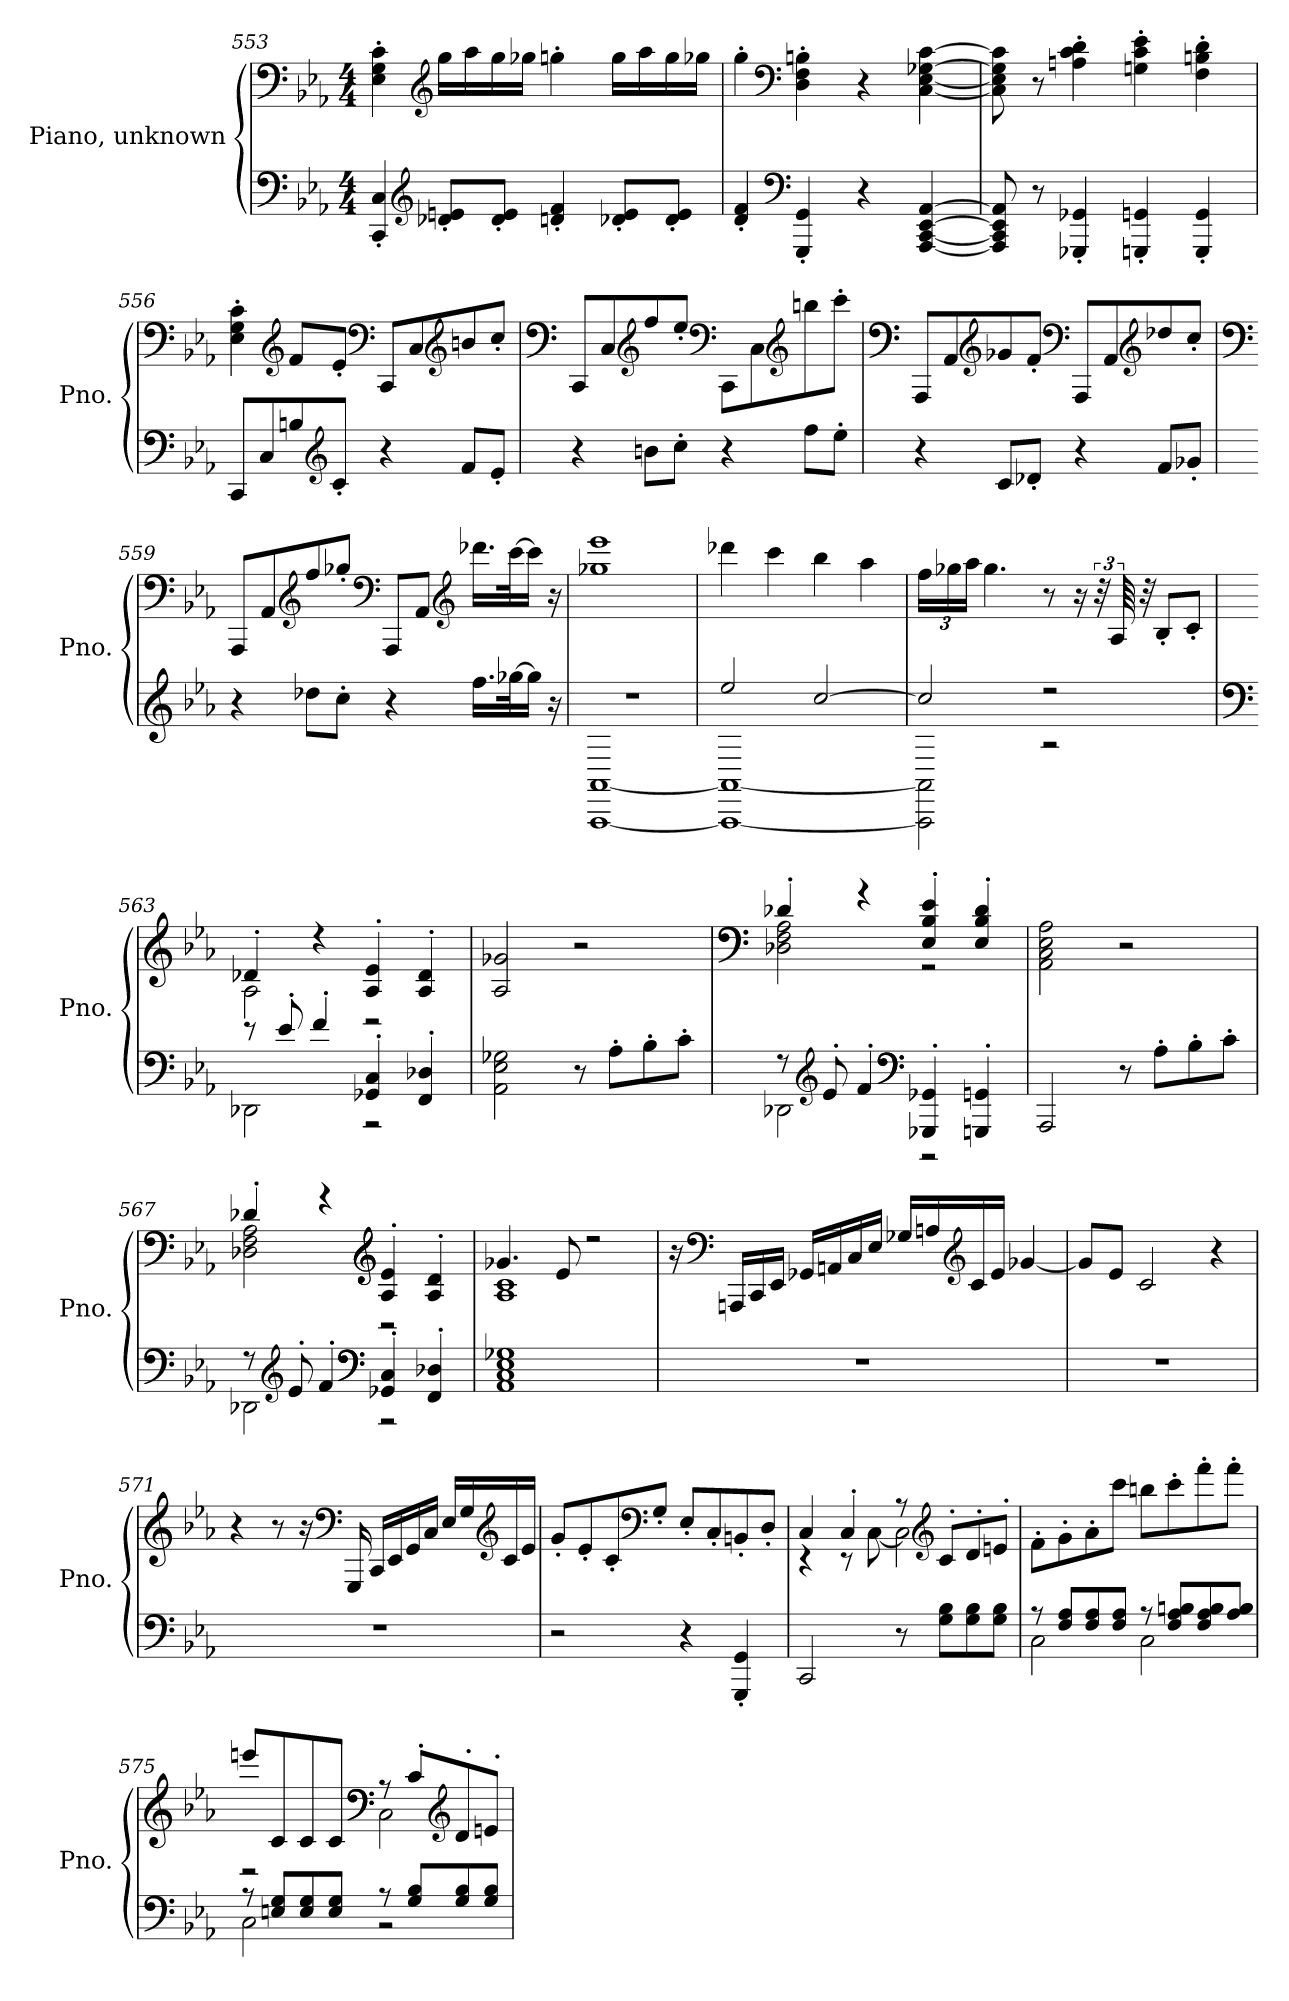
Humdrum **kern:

**kern	**kern
*part1	*part1
*staff2	*staff1
*I"Piano, unknown	*
*I'Pno.	*
*clefF4	*clefF4
*k[b-e-a-]	*k[b-e-a-]
*M4/4	*M4/4
=553	=553
4CC/' 4C/'	4E-\' 4G\' 4c\'
*clefG2	*clefG2
8d-X/' 8en/'L	16gg\LL
.	16aa-\
8d-/' 8e/'J	16gg\
.	16gg-X\JJ
4dn/' 4f/'	4ggn'\
8d-X/' 8e/'L	16gg\LL
.	16aa-\
8d-/' 8e/'J	16gg\
.	16gg-X\JJ
=554	=554
4d/' 4f/'	4gg'\
*clefF4	*clefF4
4GGG/' 4GG/'	4D\' 4F\' 4Bn\'
4r	4r
[4AAA-/ [4CC/ [4EE-/ [4AA-/	[4C\ [4E-\ [4G-X\ [4c\
=555	=555
8AAA-/] 8CC/] 8EE-/] 8AA-/]	8C\] 8E-\] 8G-\] 8c\]
8r	8r
4GGG-X/' 4GG-X/'	4An\' 4c\' 4d\'
4GGGn/' 4GGn/'	4Gn\' 4c\' 4e-\'
4GGG/' 4GG/'	4F\' 4Bn\' 4d\'
!!LO:LB:g=z
=556	=556
8CC/L	4E-\' 4G\' 4c\'
8C/	.
*	*clefG2
8Bn/	8f/L
*clefG2	*
8c'/J	8e-'/J
*	*clefF4
4r	8CC/L
.	8C/
*	*clefG2
8f/L	8bn/
8e-'/J	8cc'/J
=557	=557
*	*clefF4
4r	8CC/L
.	8C/
*	*clefG2
8bn\L	8ff/
8cc'\J	8ee-'/J
*	*clefF4
4r	8CC\L
.	8C\
*	*clefG2
8ff\L	8bbn\
8ee-'\J	8ccc'\J
!!LO:PB:g=z
=558	=558
*	*clefF4
4r	8AAA-/L
.	8AA-/
*	*clefG2
8c/L	8g-X/
8d-X'/J	8f'/J
*	*clefF4
4r	8AAA-/L
.	8AA-/
*	*clefG2
8f/L	8dd-X/
8g-X'/J	8cc'/J
=559	=559
*	*clefF4
4r	8AAA-/L
.	8AA-/
*	*clefG2
8dd-X\L	8ff/
8cc'\J	8gg-X'/J
*	*clefF4
4r	8AAA-/L
.	8AA-/J
*	*clefG2
16.ff\LL	16.ddd-X\LL
[32gg-X\K	[32ccc\K
16gg-\JJ]	16ccc\JJ]
16r	16r
=560	=560
*^	*
1r	[1AAA- [1AA-	1gg-X 1eee-
!!LO:LB:g=z
=561	=561	=561
2ee-/	1AAA-_ 1AA-_	4ddd-X\
.	.	4ccc\
[2cc/	.	4bb-\
.	.	4aa-\
=562	=562	=562
*	*	*Xbrackettup
2cc/]	2AAA-\] 2AA-\]	24ff\LL
.	.	24gg-X\
.	.	24aa-\JJ
.	.	4.gg-\
2r	2r	8r
.	.	16r
*	*	*brackettup
.	.	48r
.	.	96A-/
.	.	32r
.	.	8B-'/L
.	.	8c'/J
=563	=563	=563
*clefF4	*	*
*	*	*^
8r	2DD-X\	4d-X'/	2A-\
8e-'/	.	.	.
4f'/	.	4r	.
4GG-X/' 4C/'	2r	4A-/' 4e-/'	2r
4FF/' 4D-X/'	.	4A-/' 4d-/'	.
*v	*v	*	*
*	*v	*v
=564	=564
2AA-\ 2E-\ 2G-X\	2A-/ 2g-X/
8r	2r
8A-'\L	.
8B-'\	.
8c'\J	.
!!LO:LB:g=z
=565	=565
*	*clefF4
*^	*^
8r	2DD-X\	4d-X'/	2D-X\ 2F\ 2A-\
*clefG2	*	*	*
8e-'/	.	.	.
4f'/	.	4r	.
*clefF4	*	*	*
4GGG-X/' 4GG-X/'	2r	4E-/' 4B-/' 4e-/'	2r
4GGGn/' 4GGn/'	.	4E-/' 4B-/' 4d-/'	.
*v	*v	*	*
*	*v	*v
=566	=566
2AAA-/	2AA-\ 2C\ 2E-\ 2A-\
8r	2r
8A-'\L	.
8B-'\	.
8c'\J	.
=567	=567
*^	*^
8r	2DD-X\	4d-X'/	2D-X\ 2F\ 2A-\
*clefG2	*	*	*
8e-'/	.	.	.
4f'/	.	4r	.
*clefF4	*	*clefG2	*
4GG-X/' 4C/'	2r	4A-/' 4e-/'	2r
4FF/' 4D-X/'	.	4A-/' 4d-/'	.
*v	*v	*	*
=568	=568	=568
1AA- 1C 1E- 1G-X	4.g-X/	1A- 1c
.	8e-/	.
.	2r	.
*	*v	*v
!!LO:LB:g=z
=569	=569
1r	16r
*	*clefF4
.	16AAAn/LL
.	16CC/
.	16EE-/JJ
.	16GG-X/LL
.	16AAn/
.	16C/
.	16E-/JJ
.	16G-X/LL
.	16An/
*	*clefG2
.	16c/
.	16e-/JJ
.	[4g-X/
=570	=570
1r	8g-/L]
.	8e-/J
.	2c/
.	4r
=571	=571
1r	4r
.	8r
.	16r
*	*clefF4
.	16GGG/
.	16CC/LL
.	16EE-/
.	16GG/
.	16C/JJ
.	16E-/LL
.	16G/
*	*clefG2
.	16c/
.	16e-/JJ
!!LO:LB:g=z
=572	=572
2r	8g'/L
.	8e-'/
.	8c'/
*	*clefF4
.	8G'/J
4r	8E-'/L
.	8C'/
4GGG/' 4GG/'	8BBn'/
.	8D'/J
=573	=573
*	*^
2CC/	4C/	4r
.	4C'/	8r
.	.	[8C\
8r	8r	2C\]
*	*clefG2	*
8G\ 8B-\L	8c'/L	.
8G\ 8B-\	8d'/	.
8G\ 8B-\J	8en'/J	.
*	*v	*v
=574	=574
*^	*
8r	2C\	8f'\L
8F/ 8A-/L	.	8g'\
8F/ 8A-/	.	8a-'\
8F/ 8A-/J	.	8ccc\J
8r	2C\	8bbn\L
8F/ 8A-/ 8Bn/L	.	8ccc'\
8F/ 8A-/ 8B/	.	8fff'\
8A-/ 8B/J	.	8fff'\J
!!LO:LB:g=z
=575	=575	=575
*	*	*^
8r	2C\	8eeen/L	2r
8En/ 8G/L	.	8c/	.
8E/ 8G/	.	8c/	.
8E/ 8G/J	.	8c/J	.
*	*	*clefF4	*
8r	2r	8r	2C\
8G/ 8B-/L	.	8c'/L	.
*	*	*clefG2	*
8G/ 8B-/	.	8d'/	.
8G/ 8B-/J	.	8en'/J	.
*v	*v	*	*
*	*v	*v
=	=
*-	*-
